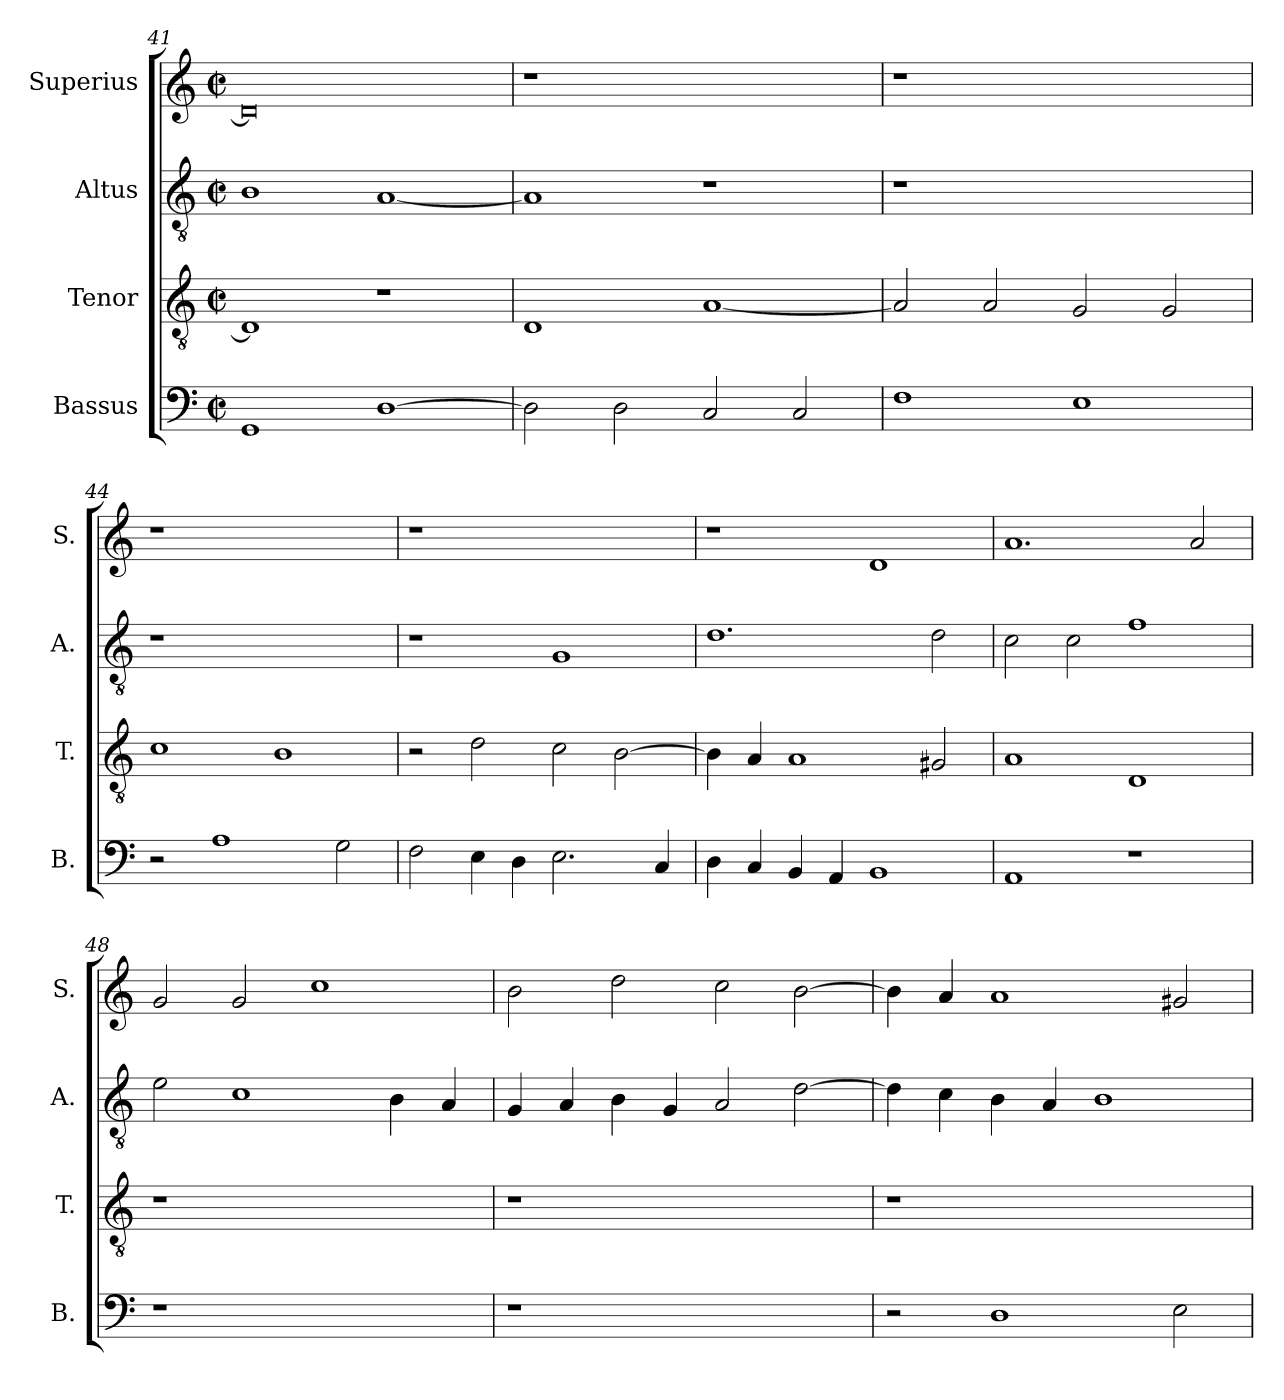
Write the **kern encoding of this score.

**kern	**kern	**kern	**kern
*part4	*part3	*part2	*part1
*staff4	*staff3	*staff2	*staff1
*I"Bassus	*I"Tenor	*I"Altus	*I"Superius
*I'B.	*I'T.	*I'A.	*I'S.
!!LO:LB:g=z
*clefF4	*clefGv2	*clefGv2	*clefG2
*	*ITrd7c12	*ITrd7c12	*
*k[]	*k[]	*k[]	*k[]
*C:	*C:	*C:	*C:
*M2/2	*M2/2	*M2/2	*M2/2
*met(c|)	*met(c|)	*met(c|)	*met(c|)
=41	=41	=41	=41
1GGi	1DDi]	1BBi	0di]
[>1Di	1r	[<1AAi	.
=42	=42	=42	=42
!	!	!	!LO:N:vis=1
2Di\]	1DDi	1AAi]	1r
2Di\	.	.	.
2Ci/	[<1AAi	1r	1ryy
2Ci/	.	.	.
=43	=43	=43	=43
!	!	!LO:N:vis=1	!LO:N:vis=1
1Fi	2AAi/]	1r	1r
.	2AAi/	.	.
1Ei	2GGi/	1ryy	1ryy
.	2GGi/	.	.
=44	=44	=44	=44
!	!	!LO:N:vis=1	!LO:N:vis=1
2r	1Ci	1r	1r
1Ai	.	.	.
.	1BBi	1ryy	1ryy
2Gi\	.	.	.
=45	=45	=45	=45
!	!	!	!LO:N:vis=1
2Fi\	2r	1r	1r
4Ei\	2Di\	.	.
4Di\	.	.	.
2.Ei\	2Ci\	1GGi	1ryy
.	[>2BBi\	.	.
4Ci/	.	.	.
!!LO:PB:g=z
=46	=46	=46	=46
4Di\	4BBi\]	1.Di	1r
4Ci/	4AAi/	.	.
4BBi/	1AAi	.	.
4AAi/	.	.	.
1BBi	.	.	1di
.	2GG#Xi/	2Di\	.
=47	=47	=47	=47
1AAi	1AAi	2Ci\	1.ai
.	.	2Ci\	.
1r	1DDi	1Fi	.
.	.	.	2ai/
=48	=48	=48	=48
!LO:N:vis=1	!LO:N:vis=1	!	!
1r	1r	2Ei\	2gi/
.	.	1Ci	2gi/
1ryy	1ryy	.	1cci
.	.	4BBi\	.
.	.	4AAi/	.
=49	=49	=49	=49
!LO:N:vis=1	!LO:N:vis=1	!	!
1r	1r	4GGi/	2bi\
.	.	4AAi/	.
.	.	4BBi\	2ddi\
.	.	4GGi/	.
1ryy	1ryy	2AAi/	2cci\
.	.	[>2Di\	[>2bi\
=50	=50	=50	=50
!	!LO:N:vis=1	!	!
2r	1r	4Di\]	4bi\]
.	.	4Ci\	4ai/
1Di	.	4BBi\	1ai
.	.	4AAi/	.
.	1ryy	1BBi	.
2Ei\	.	.	2g#Xi/
=	=	=	=
*-	*-	*-	*-
